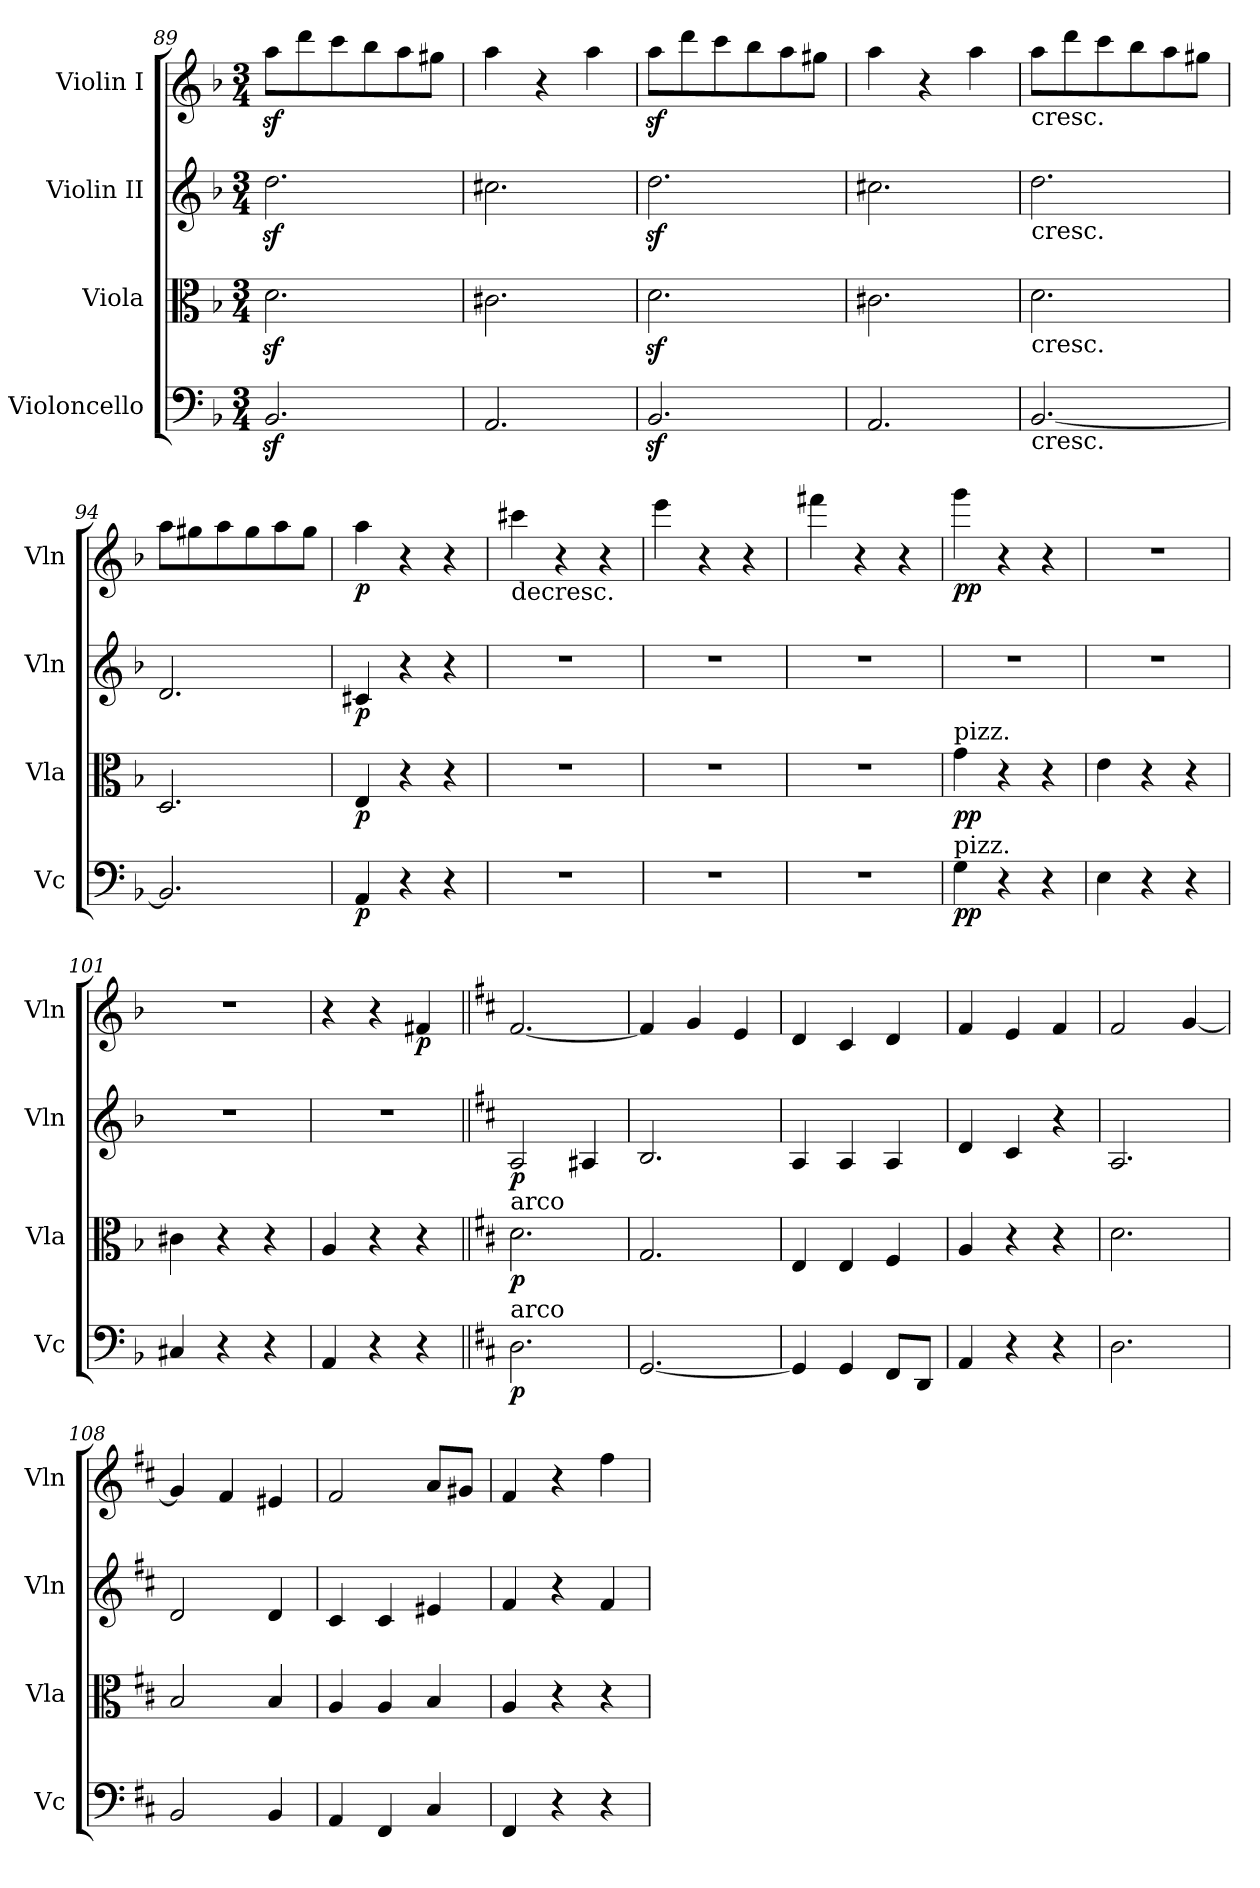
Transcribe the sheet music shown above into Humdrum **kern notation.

**kern	**dynam	**kern	**dynam	**kern	**dynam	**kern	**dynam
*part4	*part4	*part3	*part3	*part2	*part2	*part1	*part1
*staff4	*staff4	*staff3	*staff3	*staff2	*staff2	*staff1	*staff1
*I"Violoncello	*	*I"Viola	*	*I"Violin II	*	*I"Violin I	*
*I'Vc	*	*I'Vla	*	*I'Vln	*	*I'Vln	*
!!LO:PB:g=z
*clefF4	*	*clefC3	*	*clefG2	*	*clefG2	*
*k[b-]	*	*k[b-]	*	*k[b-]	*	*k[b-]	*
*M3/4	*	*M3/4	*	*M3/4	*	*M3/4	*
=89	=89	=89	=89	=89	=89	=89	=89
2.BB-z</	.	2.dz<\	.	2.ddz<\	.	8aaz<\L	.
.	.	.	.	.	.	8ddd\	.
.	.	.	.	.	.	8ccc\	.
.	.	.	.	.	.	8bb-\	.
.	.	.	.	.	.	8aa\	.
.	.	.	.	.	.	8gg#X\J	.
=90	=90	=90	=90	=90	=90	=90	=90
2.AA/	.	2.c#X\	.	2.cc#X\	.	4aa\	.
.	.	.	.	.	.	4r	.
.	.	.	.	.	.	4aa\	.
=91	=91	=91	=91	=91	=91	=91	=91
2.BB-z</	.	2.dz<\	.	2.ddz<\	.	8aaz<\L	.
.	.	.	.	.	.	8ddd\	.
.	.	.	.	.	.	8ccc\	.
.	.	.	.	.	.	8bb-\	.
.	.	.	.	.	.	8aa\	.
.	.	.	.	.	.	8gg#X\J	.
=92	=92	=92	=92	=92	=92	=92	=92
2.AA/	.	2.c#X\	.	2.cc#X\	.	4aa\	.
.	.	.	.	.	.	4r	.
.	.	.	.	.	.	4aa\	.
=93	=93	=93	=93	=93	=93	=93	=93
!	!	!	!	!	!	!LO:TX:b:t=cresc.	!
!	!	!	!	!LO:TX:b:t=cresc.	!	!	!
!	!	!LO:TX:b:t=cresc.	!	!	!	!	!
!LO:TX:b:t=cresc.	!	!	!	!	!	!	!
[2.BB-/	.	2.d\	.	2.dd\	.	8aa\L	.
.	.	.	.	.	.	8ddd\	.
.	.	.	.	.	.	8ccc\	.
.	.	.	.	.	.	8bb-\	.
.	.	.	.	.	.	8aa\	.
.	.	.	.	.	.	8gg#X\J	.
!!LO:LB:g=z
=94	=94	=94	=94	=94	=94	=94	=94
2.BB-/]	.	2.D/	.	2.d/	.	8aa\L	.
.	.	.	.	.	.	8gg#X\	.
.	.	.	.	.	.	8aa\	.
.	.	.	.	.	.	8gg#\	.
.	.	.	.	.	.	8aa\	.
.	.	.	.	.	.	8gg#\J	.
=95	=95	=95	=95	=95	=95	=95	=95
!	!LO:DY:b	!	!LO:DY:b	!	!LO:DY:b	!	!LO:DY:b
4AA/	p	4E/	p	4c#X/	p	4aa\	p
4r	.	4r	.	4r	.	4r	.
4r	.	4r	.	4r	.	4r	.
=96	=96	=96	=96	=96	=96	=96	=96
!	!	!	!	!	!	!LO:TX:b:t=decresc.	!
2.r	.	2.r	.	2.r	.	4ccc#X\	.
.	.	.	.	.	.	4r	.
.	.	.	.	.	.	4r	.
=97	=97	=97	=97	=97	=97	=97	=97
2.r	.	2.r	.	2.r	.	4eee\	.
.	.	.	.	.	.	4r	.
.	.	.	.	.	.	4r	.
=98	=98	=98	=98	=98	=98	=98	=98
2.r	.	2.r	.	2.r	.	4fff#X\	.
.	.	.	.	.	.	4r	.
.	.	.	.	.	.	4r	.
=99	=99	=99	=99	=99	=99	=99	=99
!	!	!LO:TX:a:t=pizz.	!	!	!	!	!
!LO:TX:a:t=pizz.	!	!	!	!	!	!	!
!	!LO:DY:b	!	!LO:DY:b	!	!	!	!LO:DY:b
4G\	pp	4g\	pp	2.r	.	4ggg\	pp
4r	.	4r	.	.	.	4r	.
4r	.	4r	.	.	.	4r	.
!!LO:PB:g=z
=100	=100	=100	=100	=100	=100	=100	=100
4E\	.	4e\	.	2.r	.	2.r	.
4r	.	4r	.	.	.	.	.
4r	.	4r	.	.	.	.	.
=101	=101	=101	=101	=101	=101	=101	=101
4C#X/	.	4c#X\	.	2.r	.	2.r	.
4r	.	4r	.	.	.	.	.
4r	.	4r	.	.	.	.	.
=102	=102	=102	=102	=102	=102	=102	=102
4AA/	.	4A/	.	2.r	.	4r	.
4r	.	4r	.	.	.	4r	.
!	!	!	!	!	!	!	!LO:DY:b
4r	.	4r	.	.	.	4f#X/	p
=103||	=103||	=103||	=103||	=103||	=103||	=103||	=103||
*k[f#c#]	*	*k[f#c#]	*	*k[f#c#]	*	*k[f#c#]	*
!	!	!LO:TX:a:t=arco	!	!	!	!	!
!LO:TX:a:t=arco	!	!	!	!	!	!	!
!	!LO:DY:b	!	!LO:DY:b	!	!LO:DY:b	!	!
2.D\	p	2.d\	p	2A/	p	[2.f#/	.
.	.	.	.	4A#X/	.	.	.
=104	=104	=104	=104	=104	=104	=104	=104
[2.GG/	.	2.G/	.	2.B/	.	4f#/]	.
.	.	.	.	.	.	4g/	.
.	.	.	.	.	.	4e/	.
=105	=105	=105	=105	=105	=105	=105	=105
4GG/]	.	4E/	.	4A/	.	4d/	.
4GG/	.	4E/	.	4A/	.	4c#/	.
8FF#/L	.	4F#/	.	4A/	.	4d/	.
8DD/J	.	.	.	.	.	.	.
!!LO:PB:g=z
=106	=106	=106	=106	=106	=106	=106	=106
4AA/	.	4A/	.	4d/	.	4f#/	.
4r	.	4r	.	4c#/	.	4e/	.
4r	.	4r	.	4r	.	4f#/	.
=107	=107	=107	=107	=107	=107	=107	=107
2.D\	.	2.d\	.	2.A/	.	2f#/	.
.	.	.	.	.	.	[4g/	.
=108	=108	=108	=108	=108	=108	=108	=108
2BB/	.	2B/	.	2d/	.	4g/]	.
.	.	.	.	.	.	4f#/	.
4BB/	.	4B/	.	4d/	.	4e#X/	.
=109	=109	=109	=109	=109	=109	=109	=109
4AA/	.	4A/	.	4c#/	.	2f#/	.
4FF#/	.	4A/	.	4c#/	.	.	.
4C#/	.	4B/	.	4e#X/	.	8a/L	.
.	.	.	.	.	.	8g#X/J	.
=110	=110	=110	=110	=110	=110	=110	=110
4FF#/	.	4A/	.	4f#/	.	4f#/	.
4r	.	4r	.	4r	.	4r	.
4r	.	4r	.	4f#/	.	4ff#\	.
=	=	=	=	=	=	=	=
*-	*-	*-	*-	*-	*-	*-	*-
